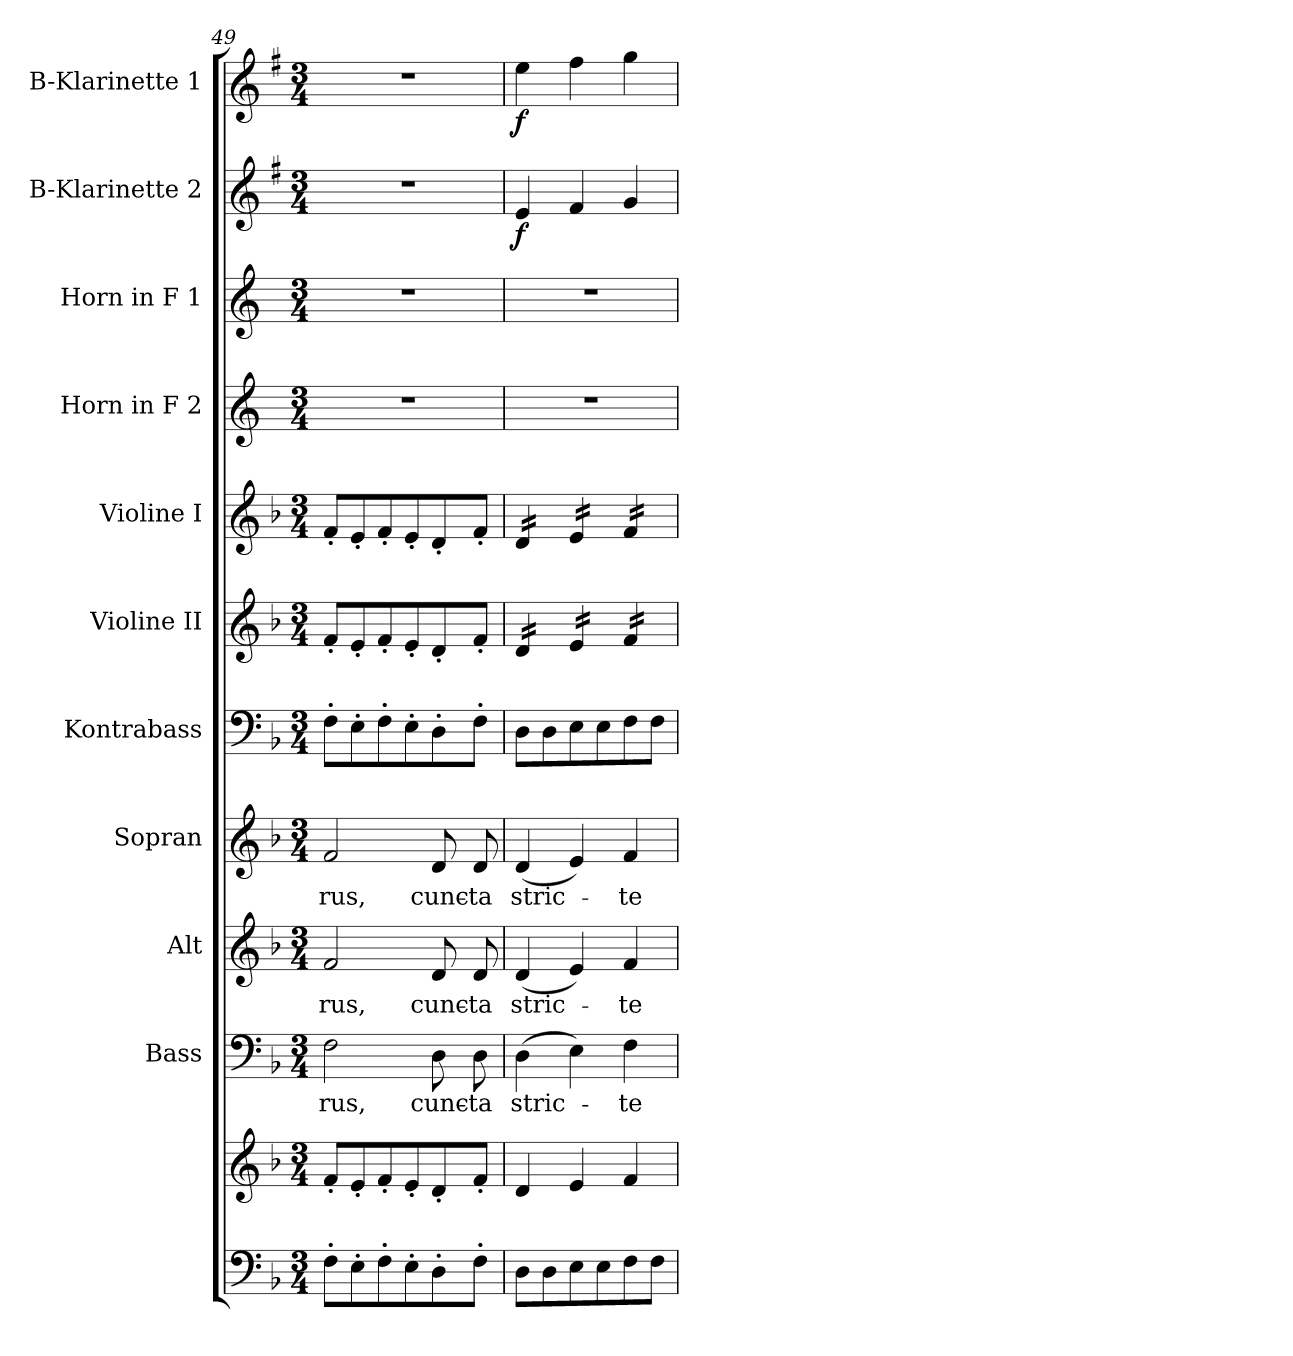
**kern	**kern	**kern	**text	**kern	**text	**kern	**text	**kern	**kern	**kern	**kern	**kern	**kern	**dynam	**kern	**dynam
*part11	*part11	*part10	*part10	*part9	*part9	*part8	*part8	*part7	*part6	*part5	*part4	*part3	*part2	*part2	*part1	*part1
*staff12	*staff11	*staff10	*staff10	*staff9	*staff9	*staff8	*staff8	*staff7	*staff6	*staff5	*staff4	*staff3	*staff2	*staff2	*staff1	*staff1
*	*	*I"Bass	*	*I"Alt	*	*I"Sopran	*	*I"Kontrabass	*I"Violine II	*I"Violine I	*I"Horn in F 2	*I"Horn in F 1	*I"B-Klarinette 2	*	*I"B-Klarinette 1	*
*	*	*I'B.	*	*I'A.	*	*I'S.	*	*I'Kb.	*I'Vl. II	*I'Vl. I	*	*	*I'B Kl. 2	*	*I'B Kl. 1	*
*clefF4	*clefG2	*clefF4	*	*clefG2	*	*clefG2	*	*clefF4	*clefG2	*clefG2	*clefG2	*clefG2	*clefG2	*	*clefG2	*
*	*	*	*	*	*	*	*	*ITrd7c12	*	*	*ITrd4c7	*ITrd4c7	*ITrd1c2	*	*ITrd1c2	*
*k[b-]	*k[b-]	*k[b-]	*	*k[b-]	*	*k[b-]	*	*k[b-]	*k[b-]	*k[b-]	*k[b-]	*k[b-]	*k[b-]	*	*k[b-]	*
*F:	*F:	*F:	*	*F:	*	*F:	*	*F:	*F:	*F:	*F:	*F:	*F:	*	*F:	*
*M3/4	*M3/4	*M3/4	*	*M3/4	*	*M3/4	*	*M3/4	*M3/4	*M3/4	*M3/4	*M3/4	*M3/4	*	*M3/4	*
=49	=49	=49	=49	=49	=49	=49	=49	=49	=49	=49	=49	=49	=49	=49	=49	=49
!	!	!	!LO:LY:b	!	!LO:LY:b	!	!LO:LY:b	!	!	!	!	!	!	!	!	!
8F'>\L	8f'</L	2F\	-rus,	2f/	-rus,	2f/	-rus,	8FF'>\L	8f'</L	8f'</L	2.r	2.r	2.r	.	2.r	.
8E'>\	8e'</	.	.	.	.	.	.	8EE'>\	8e'</	8e'</	.	.	.	.	.	.
8F'>\	8f'</	.	.	.	.	.	.	8FF'>\	8f'</	8f'</	.	.	.	.	.	.
8E'>\	8e'</	.	.	.	.	.	.	8EE'>\	8e'</	8e'</	.	.	.	.	.	.
!	!	!	!LO:LY:b	!	!LO:LY:b	!	!LO:LY:b	!	!	!	!	!	!	!	!	!
8D'>\	8d'</	8D\	cunc-	8d/	cunc-	8d/	cunc-	8DD'>\	8d'</	8d'</	.	.	.	.	.	.
!	!	!	!LO:LY:b	!	!LO:LY:b	!	!LO:LY:b	!	!	!	!	!	!	!	!	!
8F'>\J	8f'</J	8D\	-ta	8d/	-ta	8d/	-ta	8FF'>\J	8f'</J	8f'</J	.	.	.	.	.	.
=50	=50	=50	=50	=50	=50	=50	=50	=50	=50	=50	=50	=50	=50	=50	=50	=50
!	!	!	!LO:LY:b	!	!LO:LY:b	!	!LO:LY:b	!	!	!	!	!	!	!LO:DY:b	!	!LO:DY:b
*	*	*	*	*	*	*	*	*	*tremolo	*	*	*	*	*	*	*
*	*	*	*	*	*	*	*	*	*	*tremolo	*	*	*	*	*	*
8D\L	4d/	(>4D\	stric-	(<4d/	stric-	(<4d/	stric-	8DD\L	16d/LL	16d/LL	2.r	2.r	4d/	f	4dd\	f
.	.	.	.	.	.	.	.	.	16d/	16d/	.	.	.	.	.	.
8D\	.	.	.	.	.	.	.	8DD\	16d/	16d/	.	.	.	.	.	.
.	.	.	.	.	.	.	.	.	16d/JJ	16d/JJ	.	.	.	.	.	.
8E\	4e/	4E\)	.	4e/)	.	4e/)	.	8EE\	16e/LL	16e/LL	.	.	4e/	.	4ee\	.
.	.	.	.	.	.	.	.	.	16e/	16e/	.	.	.	.	.	.
8E\	.	.	.	.	.	.	.	8EE\	16e/	16e/	.	.	.	.	.	.
.	.	.	.	.	.	.	.	.	16e/JJ	16e/JJ	.	.	.	.	.	.
!	!	!	!LO:LY:b	!	!LO:LY:b	!	!LO:LY:b	!	!	!	!	!	!	!	!	!
8F\	4f/	4F\	-te	4f/	-te	4f/	-te	8FF\	16f/LL	16f/LL	.	.	4f/	.	4ff\	.
.	.	.	.	.	.	.	.	.	16f/	16f/	.	.	.	.	.	.
8F\J	.	.	.	.	.	.	.	8FF\J	16f/	16f/	.	.	.	.	.	.
.	.	.	.	.	.	.	.	.	16f/JJ	16f/JJ	.	.	.	.	.	.
*	*	*	*	*	*	*	*	*	*	*Xtremolo	*	*	*	*	*	*
*	*	*	*	*	*	*	*	*	*Xtremolo	*	*	*	*	*	*	*
=	=	=	=	=	=	=	=	=	=	=	=	=	=	=	=	=
*-	*-	*-	*-	*-	*-	*-	*-	*-	*-	*-	*-	*-	*-	*-	*-	*-
